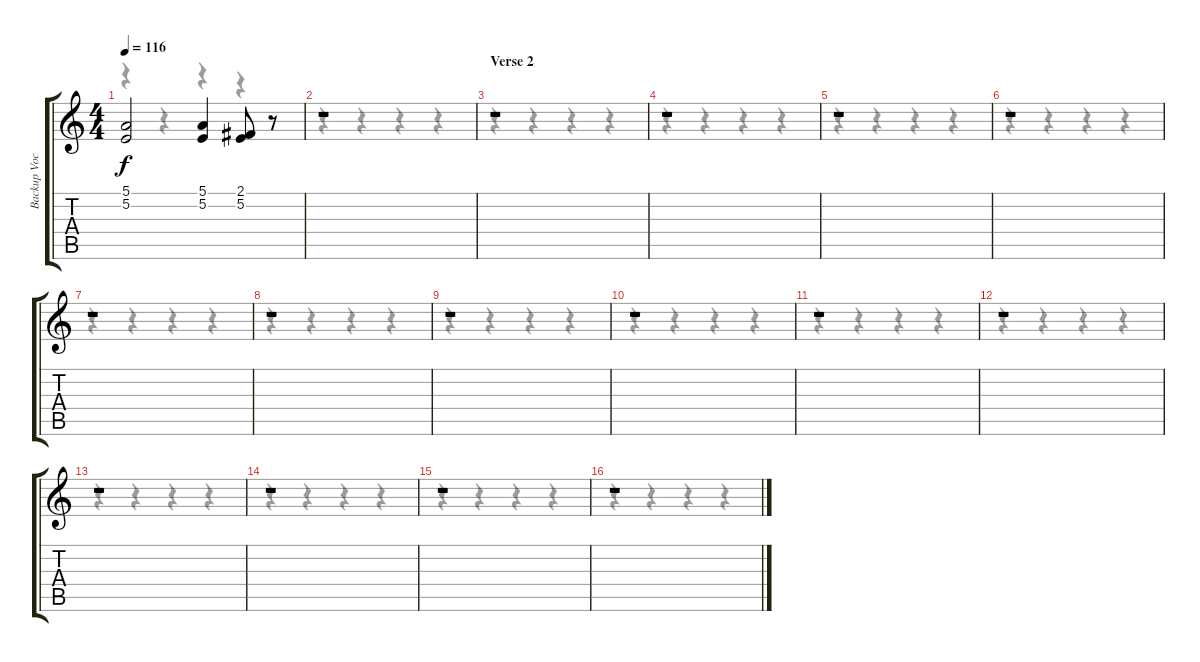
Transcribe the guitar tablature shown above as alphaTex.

\track ("Backup Vocals" "Backup Voc") {instrument tenorsax}
\staff {score tabs}
\tuning (E4 B3 G3 D3 A2 E2) {hide}
\voice
\ts (4 4)
\tempo 116
\clef g2
\ks c
(5.1 5.2).2{dy f} (5.1 5.2).4 (2.1 5.2).8 r.8 |
r.1 |
\section ("" "Verse 2")
r.1 |
r.1 |
r.1 |
r.1 |
r.1 |
r.1 |
r.1 |
r.1 |
r.1 |
r.1 |
r.1 |
r.1 |
r.1 |
r.1
\voice
\clef g2
\ottava regular
\simile none
\ks c
r.4{dy f} r.4 r.4 r.4 |
r.4 r.4 r.4 r.4 |
r.4 r.4 r.4 r.4 |
r.4 r.4 r.4 r.4 |
r.4 r.4 r.4 r.4 |
r.4 r.4 r.4 r.4 |
r.4 r.4 r.4 r.4 |
r.4 r.4 r.4 r.4 |
r.4 r.4 r.4 r.4 |
r.4 r.4 r.4 r.4 |
r.4 r.4 r.4 r.4 |
r.4 r.4 r.4 r.4 |
r.4 r.4 r.4 r.4 |
r.4 r.4 r.4 r.4 |
r.4 r.4 r.4 r.4 |
r.4 r.4 r.4 r.4
